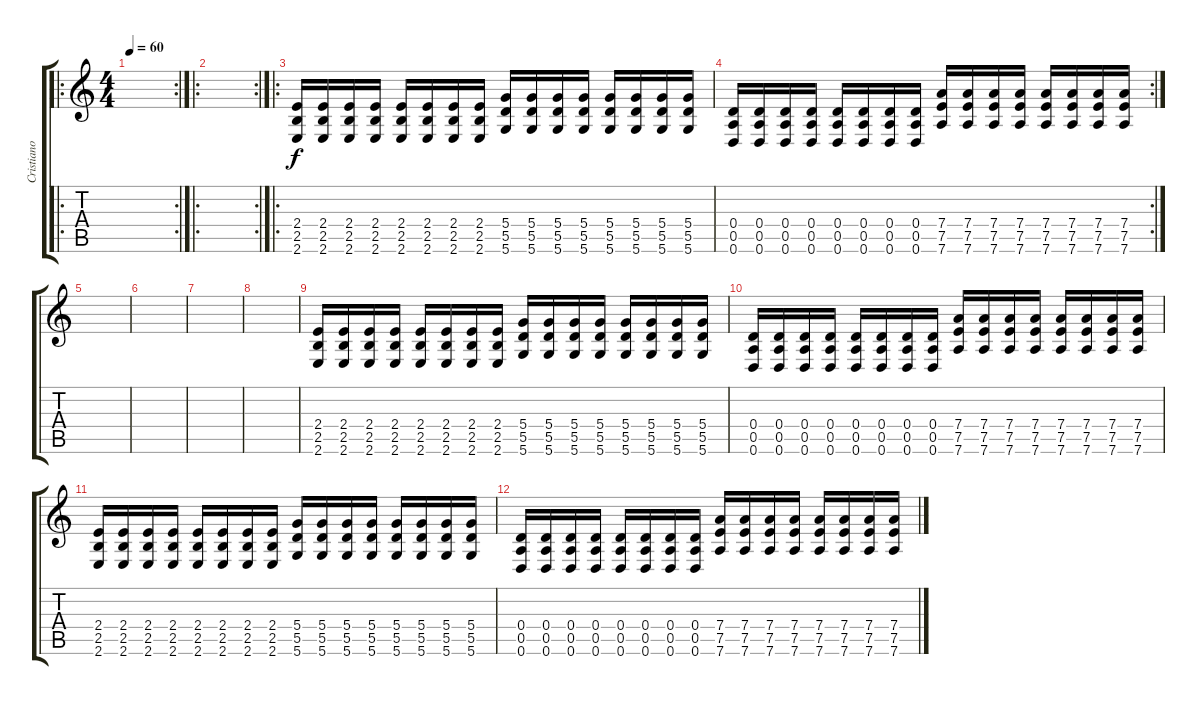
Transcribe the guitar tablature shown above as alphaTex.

\track ("Cristiano Migliore" "Cristiano ") {instrument distortionguitar}
\staff {score tabs}
\tuning (E4 B3 G3 D3 A2 D2) {hide}
\ro
\rc 2
\ts (4 4)
\tempo 60
\clef g2
\ks c
|
\ro
\rc 2
|
\ro
(2.4 2.5 2.6).16 (2.4 2.5 2.6).16 (2.4 2.5 2.6).16 (2.4 2.5 2.6).16 (2.4 2.5 2.6).16 (2.4 2.5 2.6).16 (2.4 2.5 2.6).16 (2.4 2.5 2.6).16 (5.4 5.5 5.6).16 (5.4 5.5 5.6).16 (5.4 5.5 5.6).16 (5.4 5.5 5.6).16 (5.4 5.5 5.6).16 (5.4 5.5 5.6).16 (5.4 5.5 5.6).16 (5.4 5.5 5.6).16 |
\rc 2
(0.4 0.5 0.6).16 (0.4 0.5 0.6).16 (0.4 0.5 0.6).16 (0.4 0.5 0.6).16 (0.4 0.5 0.6).16 (0.4 0.5 0.6).16 (0.4 0.5 0.6).16 (0.4 0.5 0.6).16 (7.4 7.5 7.6).16 (7.4 7.5 7.6).16 (7.4 7.5 7.6).16 (7.4 7.5 7.6).16 (7.4 7.5 7.6).16 (7.4 7.5 7.6).16 (7.4 7.5 7.6).16 (7.4 7.5 7.6).16 |
|
|
|
|
(2.4 2.5 2.6).16 (2.4 2.5 2.6).16 (2.4 2.5 2.6).16 (2.4 2.5 2.6).16 (2.4 2.5 2.6).16 (2.4 2.5 2.6).16 (2.4 2.5 2.6).16 (2.4 2.5 2.6).16 (5.4 5.5 5.6).16 (5.4 5.5 5.6).16 (5.4 5.5 5.6).16 (5.4 5.5 5.6).16 (5.4 5.5 5.6).16 (5.4 5.5 5.6).16 (5.4 5.5 5.6).16 (5.4 5.5 5.6).16 |
(0.4 0.5 0.6).16 (0.4 0.5 0.6).16 (0.4 0.5 0.6).16 (0.4 0.5 0.6).16 (0.4 0.5 0.6).16 (0.4 0.5 0.6).16 (0.4 0.5 0.6).16 (0.4 0.5 0.6).16 (7.4 7.5 7.6).16 (7.4 7.5 7.6).16 (7.4 7.5 7.6).16 (7.4 7.5 7.6).16 (7.4 7.5 7.6).16 (7.4 7.5 7.6).16 (7.4 7.5 7.6).16 (7.4 7.5 7.6).16 |
(2.4 2.5 2.6).16 (2.4 2.5 2.6).16 (2.4 2.5 2.6).16 (2.4 2.5 2.6).16 (2.4 2.5 2.6).16 (2.4 2.5 2.6).16 (2.4 2.5 2.6).16 (2.4 2.5 2.6).16 (5.4 5.5 5.6).16 (5.4 5.5 5.6).16 (5.4 5.5 5.6).16 (5.4 5.5 5.6).16 (5.4 5.5 5.6).16 (5.4 5.5 5.6).16 (5.4 5.5 5.6).16 (5.4 5.5 5.6).16 |
(0.4 0.5 0.6).16 (0.4 0.5 0.6).16 (0.4 0.5 0.6).16 (0.4 0.5 0.6).16 (0.4 0.5 0.6).16 (0.4 0.5 0.6).16 (0.4 0.5 0.6).16 (0.4 0.5 0.6).16 (7.4 7.5 7.6).16 (7.4 7.5 7.6).16 (7.4 7.5 7.6).16 (7.4 7.5 7.6).16 (7.4 7.5 7.6).16 (7.4 7.5 7.6).16 (7.4 7.5 7.6).16 (7.4 7.5 7.6).16
